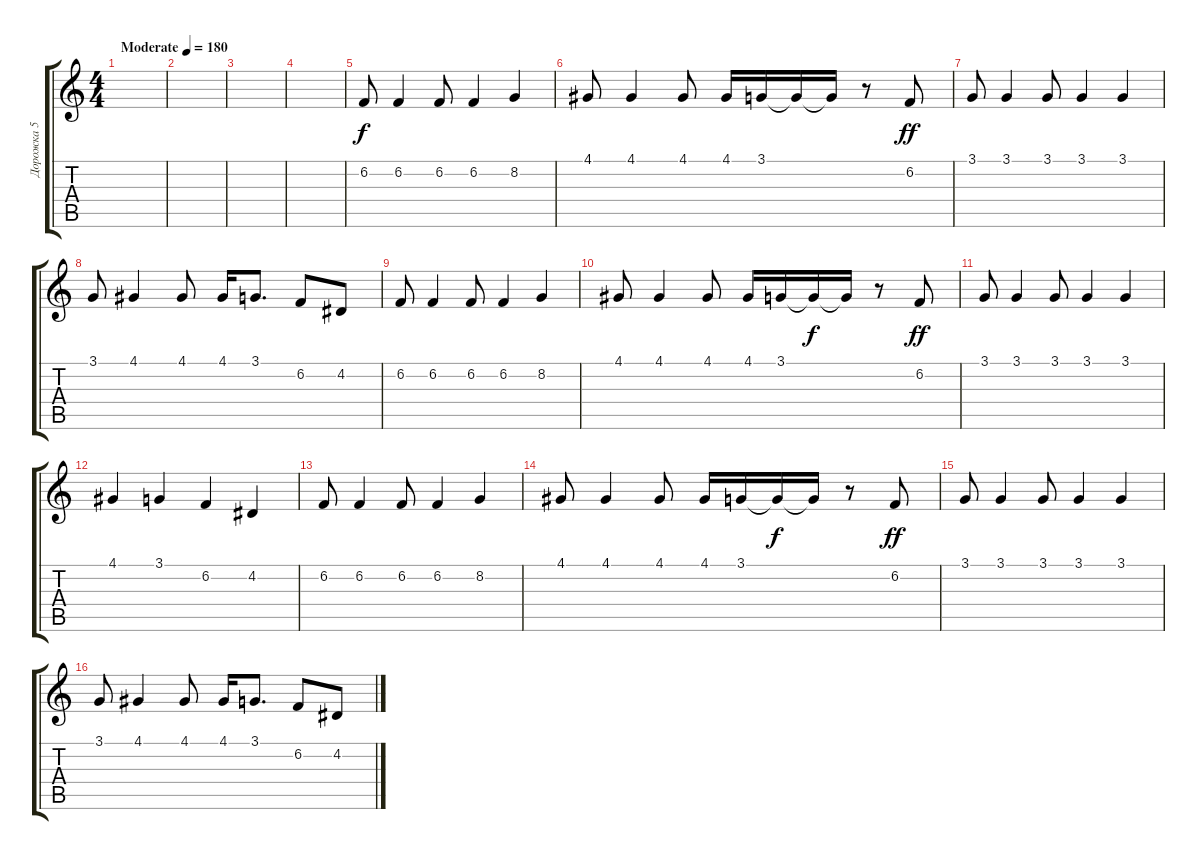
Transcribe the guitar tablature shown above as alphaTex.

\track ("Дорожка 5" "Дорожка 5") {instrument synthbrass1}
\staff {score tabs}
\tuning (E4 B3 G3 D3 A2 E2) {hide}
\ts (4 4)
\tempo (180 "Moderate")
\clef g2
\ks c
|
|
|
|
6.2.8 6.2.4 6.2.8 6.2.4 8.2.4 |
4.1.8 4.1.4 4.1.8 4.1.16 3.1.16 3.1{t}.16{dy f} 3.1{t}.16 r.8 6.2.8{dy ff} |
3.1.8 3.1.4 3.1.8 3.1.4 3.1.4 |
3.1.8 4.1.4 4.1.8 4.1.16 3.1.8{d} 6.2.8 4.2.8 |
6.2.8 6.2.4 6.2.8 6.2.4 8.2.4 |
4.1.8 4.1.4 4.1.8 4.1.16 3.1.16 3.1{t}.16{dy f} 3.1{t}.16 r.8 6.2.8{dy ff} |
3.1.8 3.1.4 3.1.8 3.1.4 3.1.4 |
4.1.4 3.1.4 6.2.4 4.2.4 |
6.2.8 6.2.4 6.2.8 6.2.4 8.2.4 |
4.1.8 4.1.4 4.1.8 4.1.16 3.1.16 3.1{t}.16{dy f} 3.1{t}.16 r.8 6.2.8{dy ff} |
3.1.8 3.1.4 3.1.8 3.1.4 3.1.4 |
3.1.8 4.1.4 4.1.8 4.1.16 3.1.8{d} 6.2.8 4.2.8
